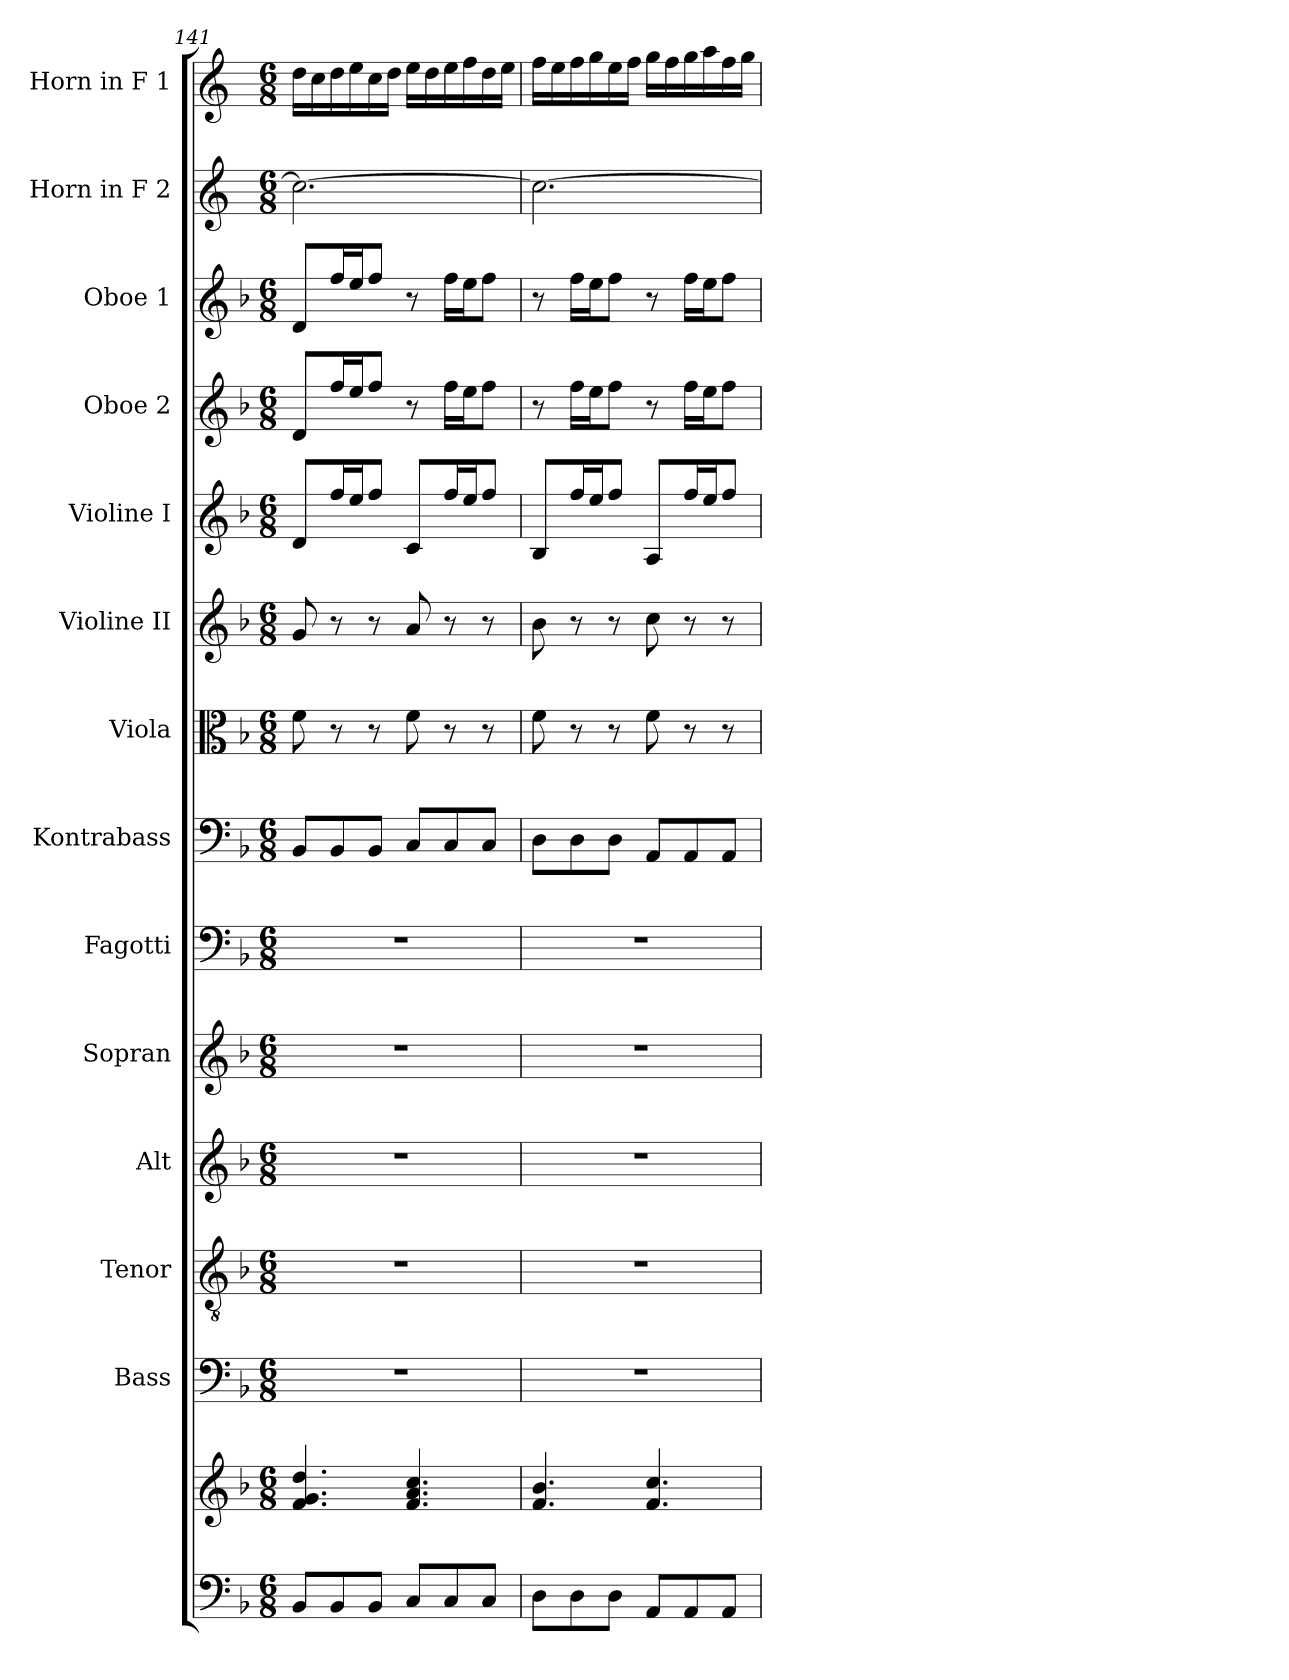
**kern	**kern	**kern	**kern	**kern	**kern	**kern	**kern	**kern	**kern	**kern	**kern	**kern	**kern	**kern
*part14	*part14	*part13	*part12	*part11	*part10	*part9	*part8	*part7	*part6	*part5	*part4	*part3	*part2	*part1
*staff15	*staff14	*staff13	*staff12	*staff11	*staff10	*staff9	*staff8	*staff7	*staff6	*staff5	*staff4	*staff3	*staff2	*staff1
*	*	*I"Bass	*I"Tenor	*I"Alt	*I"Sopran	*I"Fagotti	*I"Kontrabass	*I"Viola	*I"Violine II	*I"Violine I	*I"Oboe 2	*I"Oboe 1	*I"Horn in F 2	*I"Horn in F 1
*	*	*I'B.	*I'T.	*I'A.	*I'S.	*I'Fg.	*I'Kb.	*I'Vla.	*I'Vl. II	*I'Vl. I	*I'Ob. 2	*I'Ob. 1	*	*
*clefF4	*clefG2	*clefF4	*clefGv2	*clefG2	*clefG2	*clefF4	*clefF4	*clefC3	*clefG2	*clefG2	*clefG2	*clefG2	*clefG2	*clefG2
*	*	*	*	*	*	*	*ITrd7c12	*	*	*	*	*	*ITrd4c7	*ITrd4c7
*k[b-]	*k[b-]	*k[b-]	*k[b-]	*k[b-]	*k[b-]	*k[b-]	*k[b-]	*k[b-]	*k[b-]	*k[b-]	*k[b-]	*k[b-]	*k[b-]	*k[b-]
*F:	*F:	*F:	*F:	*F:	*F:	*F:	*F:	*F:	*F:	*F:	*F:	*F:	*F:	*F:
*M6/8	*M6/8	*M6/8	*M6/8	*M6/8	*M6/8	*M6/8	*M6/8	*M6/8	*M6/8	*M6/8	*M6/8	*M6/8	*M6/8	*M6/8
=141	=141	=141	=141	=141	=141	=141	=141	=141	=141	=141	=141	=141	=141	=141
8BB-/L	4.f/ 4.g/ 4.dd/	2.r	2.r	2.r	2.r	2.r	8BBB-/L	8f\	8g/	8d/L	8d/L	8d/L	2.f\_	16g\LL
.	.	.	.	.	.	.	.	.	.	.	.	.	.	16f\
8BB-/	.	.	.	.	.	.	8BBB-/	8r	8r	16ff/L	16ff/L	16ff/L	.	16g\
.	.	.	.	.	.	.	.	.	.	16ee/J	16ee/J	16ee/J	.	16a\
8BB-/J	.	.	.	.	.	.	8BBB-/J	8r	8r	8ff/J	8ff/J	8ff/J	.	16f\
.	.	.	.	.	.	.	.	.	.	.	.	.	.	16g\JJ
8C/L	4.f/ 4.a/ 4.cc/	.	.	.	.	.	8CC/L	8f\	8a/	8c/L	8r	8r	.	16a\LL
.	.	.	.	.	.	.	.	.	.	.	.	.	.	16g\
8C/	.	.	.	.	.	.	8CC/	8r	8r	16ff/L	16ff\LL	16ff\LL	.	16a\
.	.	.	.	.	.	.	.	.	.	16ee/J	16ee\J	16ee\J	.	16b-\
8C/J	.	.	.	.	.	.	8CC/J	8r	8r	8ff/J	8ff\J	8ff\J	.	16g\
.	.	.	.	.	.	.	.	.	.	.	.	.	.	16a\JJ
=142	=142	=142	=142	=142	=142	=142	=142	=142	=142	=142	=142	=142	=142	=142
8D\L	4.f/ 4.b-/	2.r	2.r	2.r	2.r	2.r	8DD\L	8f\	8b-\	8B-/L	8r	8r	2.f\_	16b-\LL
.	.	.	.	.	.	.	.	.	.	.	.	.	.	16a\
8D\	.	.	.	.	.	.	8DD\	8r	8r	16ff/L	16ff\LL	16ff\LL	.	16b-\
.	.	.	.	.	.	.	.	.	.	16ee/J	16ee\J	16ee\J	.	16cc\
8D\J	.	.	.	.	.	.	8DD\J	8r	8r	8ff/J	8ff\J	8ff\J	.	16a\
.	.	.	.	.	.	.	.	.	.	.	.	.	.	16b-\JJ
8AA/L	4.f/ 4.cc/	.	.	.	.	.	8AAA/L	8f\	8cc\	8A/L	8r	8r	.	16cc\LL
.	.	.	.	.	.	.	.	.	.	.	.	.	.	16b-\
8AA/	.	.	.	.	.	.	8AAA/	8r	8r	16ff/L	16ff\LL	16ff\LL	.	16cc\
.	.	.	.	.	.	.	.	.	.	16ee/J	16ee\J	16ee\J	.	16dd\
8AA/J	.	.	.	.	.	.	8AAA/J	8r	8r	8ff/J	8ff\J	8ff\J	.	16b-\
.	.	.	.	.	.	.	.	.	.	.	.	.	.	16cc\JJ
=	=	=	=	=	=	=	=	=	=	=	=	=	=	=
*-	*-	*-	*-	*-	*-	*-	*-	*-	*-	*-	*-	*-	*-	*-
